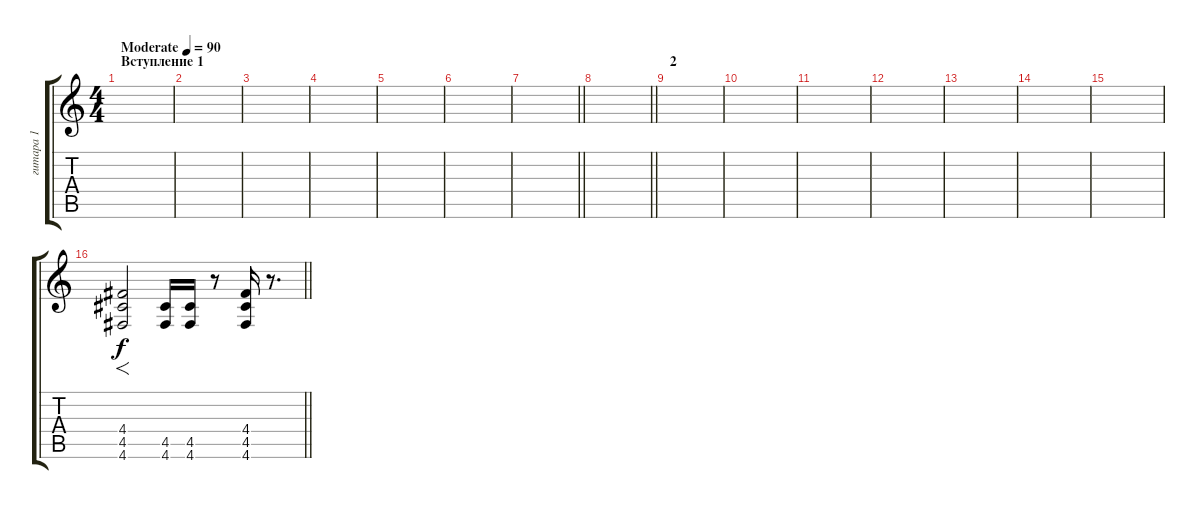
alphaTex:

\track ("гитара 1" "гитара 1") {instrument distortionguitar}
\staff {score tabs}
\tuning (E4 B3 G3 D3 A2 D2) {hide}
\ts (4 4)
\section ("" "Вступление 1")
\tempo (90 "Moderate")
\clef g2
\ks c
|
|
|
|
|
|
\barLineRight lightlight
|
\barLineRight lightlight
|
\section ("" "2")
|
|
|
|
|
|
|
\barLineRight lightlight
(4.4 4.5 4.6).2{f volume 13} (4.5 4.6).16 (4.5 4.6).16 r.8 (4.4 4.5 4.6).16 r.8{d}
